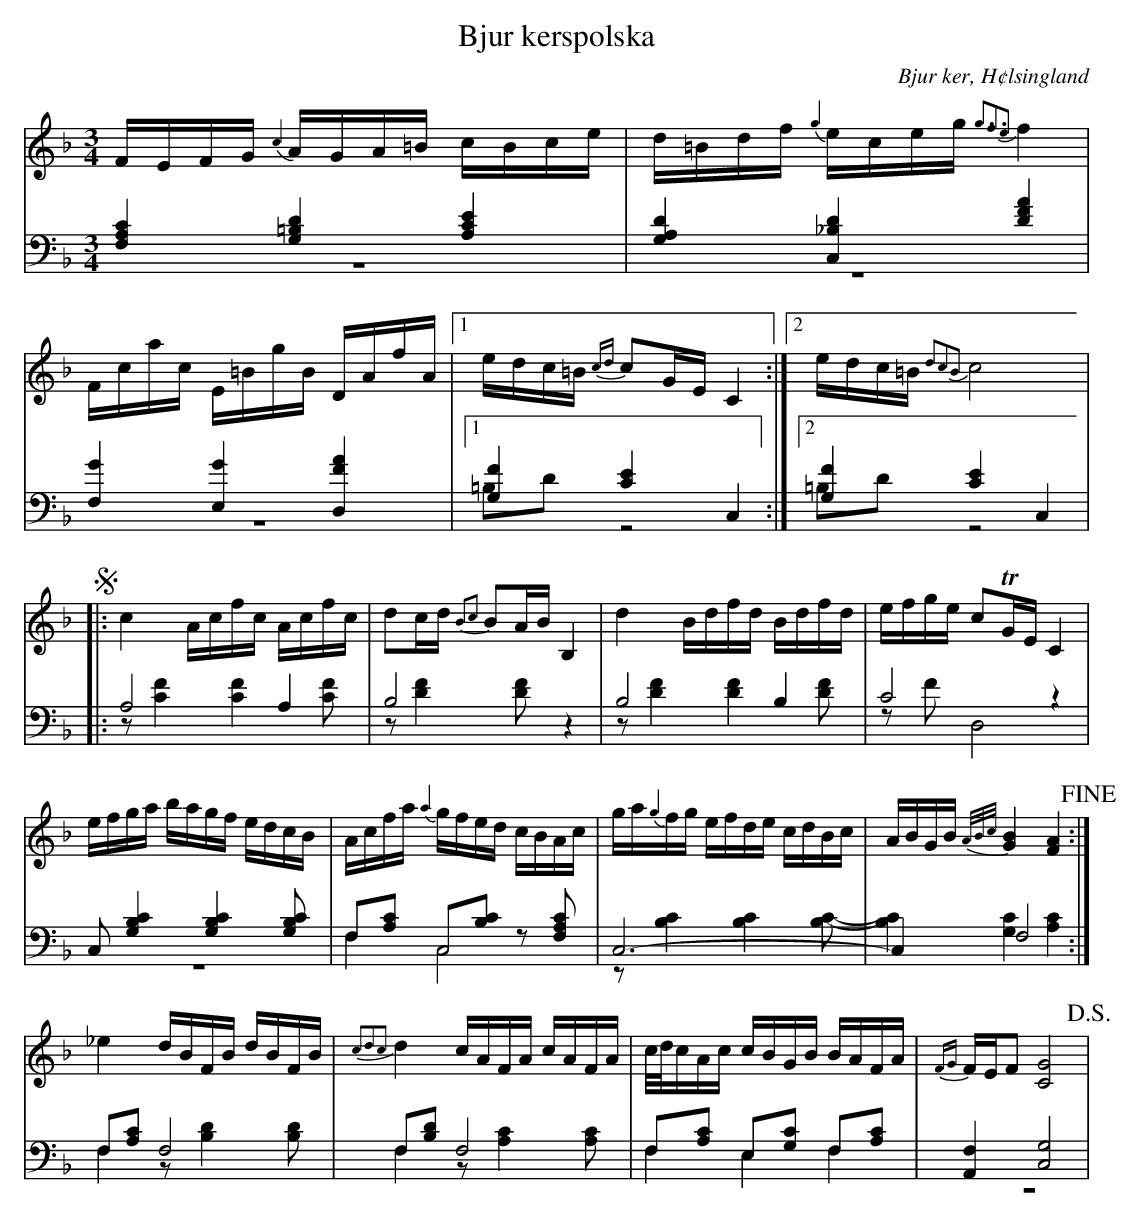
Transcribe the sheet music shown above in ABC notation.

X:1
T: Bjur kerspolska
O: Bjur ker, H¢lsingland
M: 3/4
L: 1/16
K: F
V:1
V:2
V:3 merge
V:1
FEFG {c2}AGA=B cBce|d=Bdf {g2}eceg {g3f3e2}f4|Fcac E=BgB DAfA|1 edc=B {cd}c2GE C4:|2 edc=B {d2c2B2}c8 |
!segno! |:c4 Acfc Acfc|d2cd {B2c2}B2AB B,4|d4 Bdfd Bdfd|efge c2TGE C4|
efga bagf edcB|Acfa {a2}gfed cBAc|ga{g2}fg efde cdBc|ABGB {A/B/c/}[G4B4] [F4A4] !fine!:|
_e4 dBFB dBFB|{c2d2c2}d4 cAFA cAFA|c/d/cAc cBGB BAFA|{FG}FEF2 [C8G8] !D.S.!|
V:2 clef=bass
[F,4A,4C4] [G,4=B,4D4] [A,4C4E4]|[G,4A,4D4] [C,4_B,4D4] [D4F4A4]|[F,4G4] [E,4G4] [D,4F4A4]|1 [G,4F4] [C4E4] C,4:|2 [G,4F4] [C4E4] C,4 |
|:A,8 A,4|B,8 z4|B,8  B,4|C8 z4|
C,2 [G,4B,4C4] [G,4B,4C4] [G,2B,2C2]|F,2[A,2C2] C,2[B,2C2] z2 [F,2A,2C2]|C,12-|C,4 F,8:|
F,2[A,2C2] F,8|F,2[B,2D2] F,8|F,2[A,2C2] E,2[G,2C2] F,2[A,2C2]|[A,,4F,4] [C,8G,8] |
V:3 clef=bass
z12|z12|z12|1 =B,2D2 z8:|2 =B,2D2 z8|
|:z2 [C4F4] [C4F4] [C2F2]|z2 [D4F4] [D2F2] z4|z2 [D4F4] [D4F4] [D2F2]|z2 F2 D,8|
z12|F,4 C,8|z2 [B,4C4] [B,4C4] [B,2C2]-|[B,4C4] [G,4C4] [A,4C4]:|
F,4 z2 [B,4D4] [B,2D2]|F,4 z2 [A,4C4] [A,2C2]|F,4 E,4 F,4|z12|
